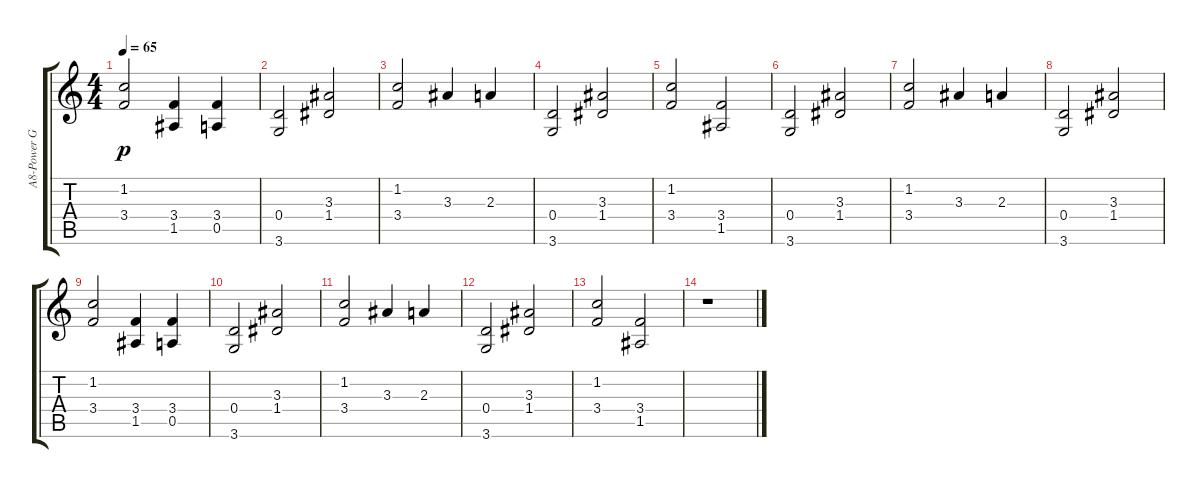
\track ("A8-Power Guitar" "A8-Power G") {instrument distortionguitar}
\staff {score tabs}
\tuning (E4 B3 G3 D3 A2 E2) {hide}
\ts (4 4)
\tempo 65
\clef g2
\ks c
(1.2 3.4).2{dy p} (3.4 1.5).4 (3.4 0.5).4 |
(0.4 3.6).2 (3.3 1.4).2 |
(1.2 3.4).2 3.3.4 2.3.4 |
(0.4 3.6).2 (3.3 1.4).2 |
(1.2 3.4).2 (3.4 1.5).2 |
(0.4 3.6).2 (3.3 1.4).2 |
(1.2 3.4).2 3.3.4 2.3.4 |
(0.4 3.6).2 (3.3 1.4).2 |
(1.2 3.4).2 (3.4 1.5).4 (3.4 0.5).4 |
(0.4 3.6).2 (3.3 1.4).2 |
(1.2 3.4).2 3.3.4 2.3.4 |
(0.4 3.6).2 (3.3 1.4).2 |
(1.2 3.4).2 (3.4 1.5).2 |
r.1
